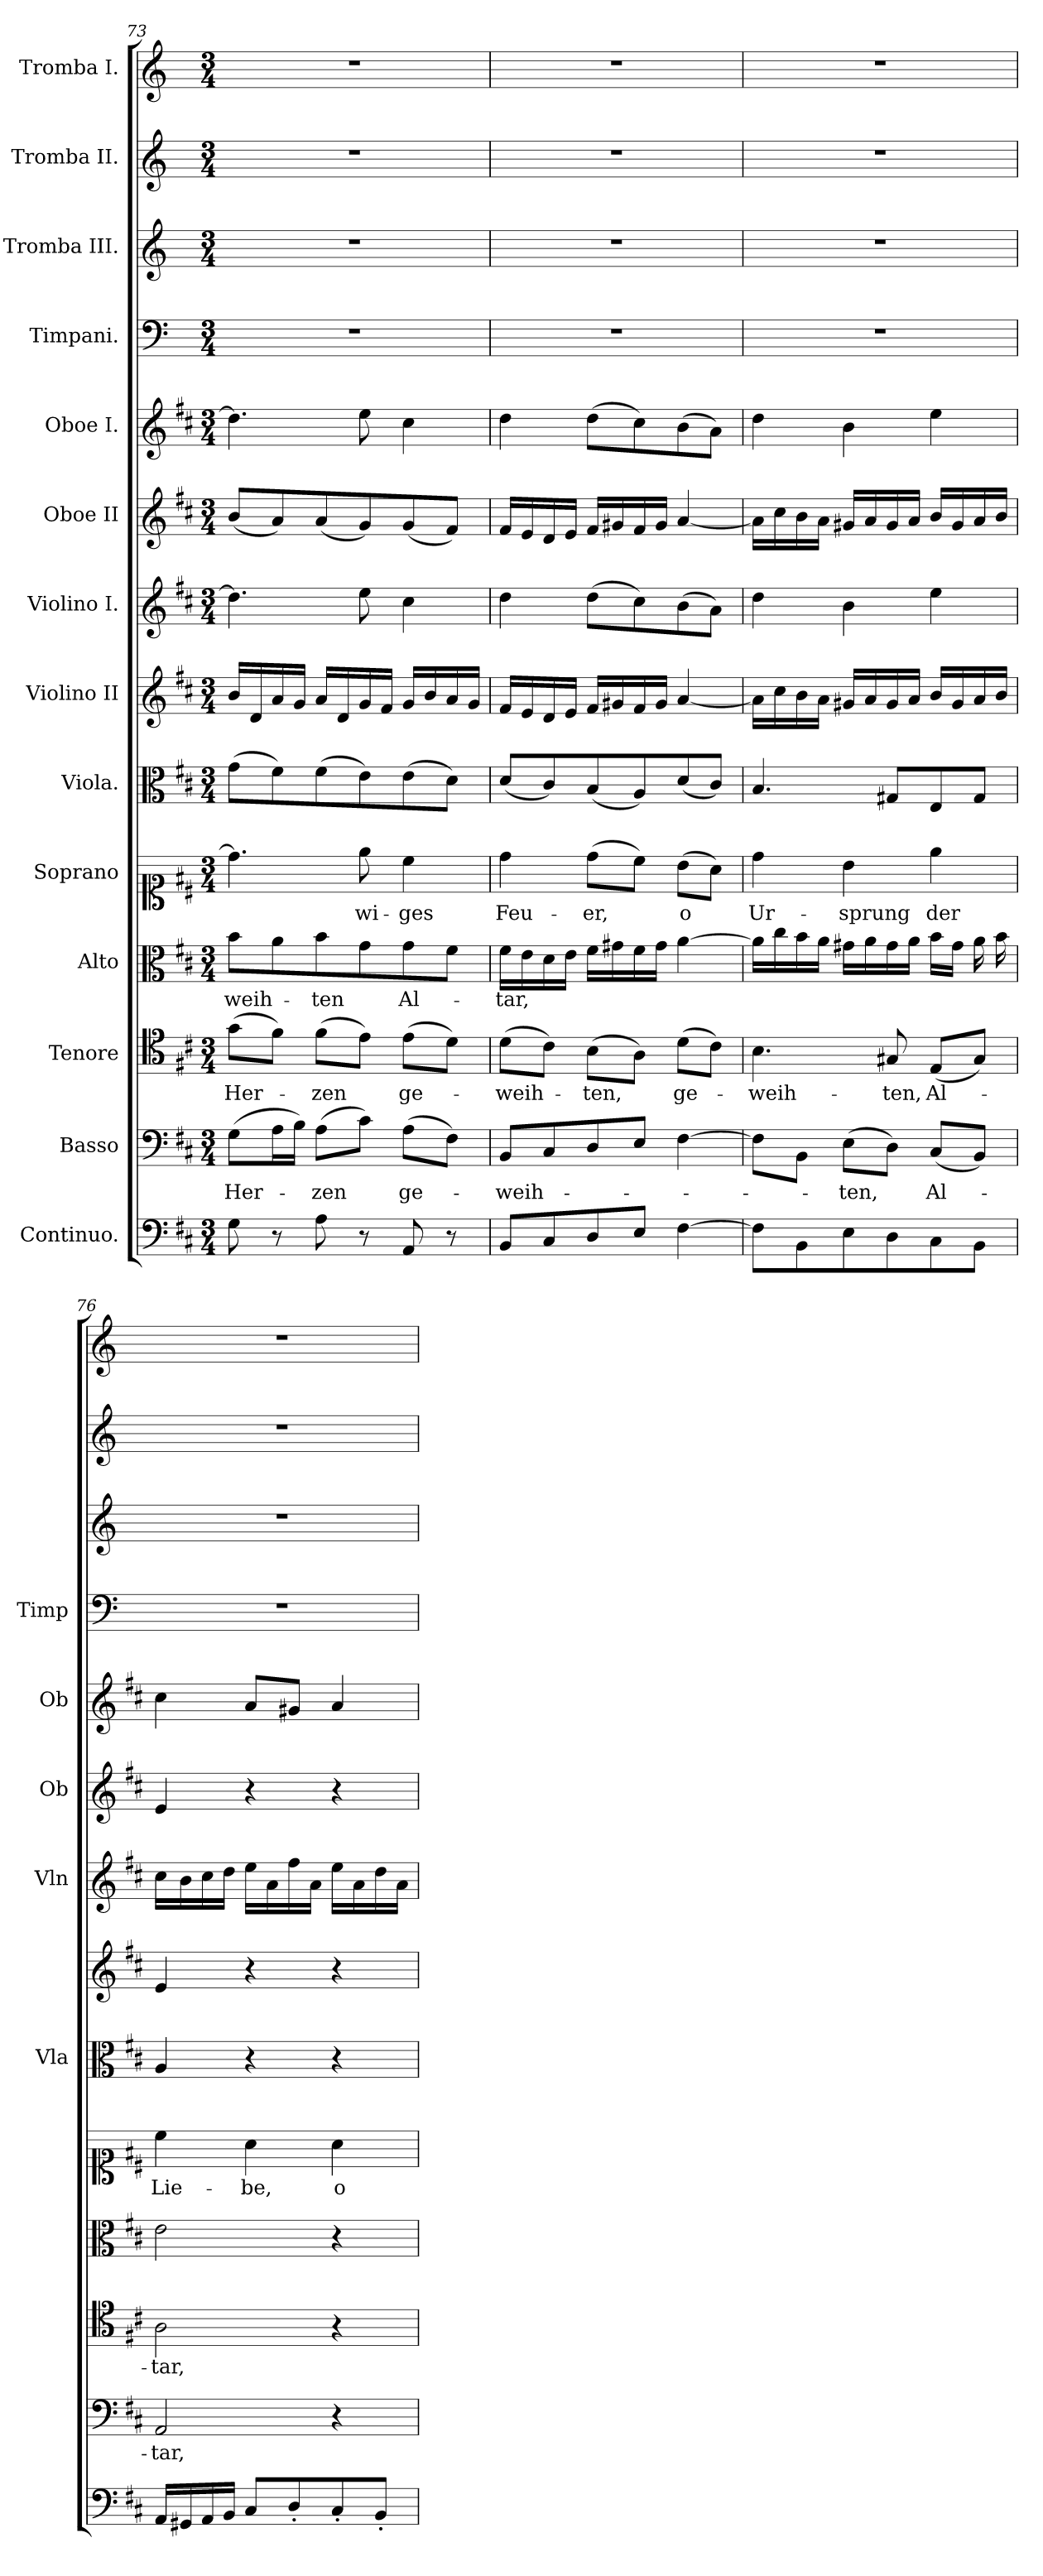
**kern	**kern	**text	**kern	**text	**kern	**text	**kern	**text	**kern	**kern	**kern	**kern	**kern	**kern	**kern	**kern	**kern
*part14	*part13	*part13	*part12	*part12	*part11	*part11	*part10	*part10	*part9	*part8	*part7	*part6	*part5	*part4	*part3	*part2	*part1
*staff14	*staff13	*staff13	*staff12	*staff12	*staff11	*staff11	*staff10	*staff10	*staff9	*staff8	*staff7	*staff6	*staff5	*staff4	*staff3	*staff2	*staff1
*I"Continuo.	*I"Basso	*	*I"Tenore	*	*I"Alto	*	*I"Soprano	*	*I"Viola.	*I"Violino II	*I"Violino I.	*I"Oboe II	*I"Oboe I.	*I"Timpani.	*I"Tromba III.	*I"Tromba II.	*I"Tromba I.
*	*	*	*	*	*	*	*	*	*I'Vla	*	*I'Vln	*I'Ob	*I'Ob	*I'Timp	*	*	*
!!LO:PB:g=z
*clefF4	*clefF4	*	*clefC4	*	*clefC3	*	*clefC1	*	*clefC3	*clefG2	*clefG2	*clefG2	*clefG2	*clefF4	*clefG2	*clefG2	*clefG2
*	*	*	*	*	*	*	*	*	*	*	*	*	*	*ITrd-1c-2	*ITrd-1c-2	*ITrd-1c-2	*ITrd-1c-2
*k[f#c#]	*k[f#c#]	*	*k[f#c#]	*	*k[f#c#]	*	*k[f#c#]	*	*k[f#c#]	*k[f#c#]	*k[f#c#]	*k[f#c#]	*k[f#c#]	*k[f#c#]	*k[f#c#]	*k[f#c#]	*k[f#c#]
*M3/4	*M3/4	*	*M3/4	*	*M3/4	*	*M3/4	*	*M3/4	*M3/4	*M3/4	*M3/4	*M3/4	*M3/4	*M3/4	*M3/4	*M3/4
=73	=73	=73	=73	=73	=73	=73	=73	=73	=73	=73	=73	=73	=73	=73	=73	=73	=73
!	!	!LO:LY:b	!	!LO:LY:b	!	!LO:LY:b	!	!	!	!	!	!	!	!	!	!	!
8G\	(>8G\L	Her-	(>8g\L	Her-	8b\L	-weih-	4.dd\]	.	(>8g\L	16b/LL	4.dd\]	(<8b/L	4.dd\]	2.r	2.r	2.r	2.r
.	.	.	.	.	.	.	.	.	.	16d/	.	.	.	.	.	.	.
8r	16A\L	.	8f#\J)	.	8a\	.	.	.	8f#\)	16a/	.	8a/)	.	.	.	.	.
.	16B\JJ)	.	.	.	.	.	.	.	.	16g/JJ	.	.	.	.	.	.	.
!	!	!LO:LY:b	!	!LO:LY:b	!	!LO:LY:b	!	!	!	!	!	!	!	!	!	!	!
8A\	(>8A\L	zen	(>8f#\L	zen	8b\	-ten	.	.	(>8f#\	16a/LL	.	(<8a/	.	.	.	.	.
.	.	.	.	.	.	.	.	.	.	16d/	.	.	.	.	.	.	.
!	!	!	!	!	!	!	!	!LO:LY:b	!	!	!	!	!	!	!	!	!
8r	8c#\J)	.	8e\J)	.	8g\	.	8ee\	wi-	8e\)	16g/	8ee\	8g/)	8ee\	.	.	.	.
.	.	.	.	.	.	.	.	.	.	16f#/JJ	.	.	.	.	.	.	.
!	!	!LO:LY:b	!	!LO:LY:b	!	!LO:LY:b	!	!LO:LY:b	!	!	!	!	!	!	!	!	!
8AA/	(>8A\L	ge-	(>8e\L	ge-	8g\	Al-	4cc#\	-ges	(>8e\	16g/LL	4cc#\	(<8g/	4cc#\	.	.	.	.
.	.	.	.	.	.	.	.	.	.	16b/	.	.	.	.	.	.	.
8r	8F#\J)	.	8d\J)	.	8f#\J	.	.	.	8d\J)	16a/	.	8f#/J)	.	.	.	.	.
.	.	.	.	.	.	.	.	.	.	16g/JJ	.	.	.	.	.	.	.
=74	=74	=74	=74	=74	=74	=74	=74	=74	=74	=74	=74	=74	=74	=74	=74	=74	=74
!	!	!LO:LY:b	!	!LO:LY:b	!	!LO:LY:b	!	!LO:LY:b	!	!	!	!	!	!	!	!	!
8BB/L	8BB/L	-weih-	(>8d\L	-weih-	16f#\LL	-tar,	4dd\	Feu-	(>8d/L	16f#/LL	4dd\	16f#/LL	4dd\	2.r	2.r	2.r	2.r
.	.	.	.	.	16e\	.	.	.	.	16e/	.	16e/	.	.	.	.	.
8C#/	8C#/	.	8c#\J)	.	16d\	.	.	.	8c#/)	16d/	.	16d/	.	.	.	.	.
.	.	.	.	.	16e\JJ	.	.	.	.	16e/JJ	.	16e/JJ	.	.	.	.	.
!	!	!	!	!LO:LY:b	!	!	!	!LO:LY:b	!	!	!	!	!	!	!	!	!
8D/	8D/	.	(<8B\L	-ten,	16f#\LL	.	(>8dd\L	-er,	(>8B/	16f#/LL	(>8dd\L	16f#/LL	(>8dd\L	.	.	.	.
.	.	.	.	.	16g#X\	.	.	.	.	16g#X/	.	16g#X/	.	.	.	.	.
8E/J	8E/J	.	8A\J)	.	16f#\	.	8cc#\J)	.	8A/)	16f#/	8cc#\)	16f#/	8cc#\)	.	.	.	.
.	.	.	.	.	16g#\JJ	.	.	.	.	16g#/JJ	.	16g#/JJ	.	.	.	.	.
!	!	!	!	!LO:LY:b	!	!	!	!LO:LY:b	!	!	!	!	!	!	!	!	!
[4F#\	[4F#\	.	(>8d\L	ge-	[4a\	.	(<8b\L	o	(>8d/	[4a/	(>8b\	[4a/	(>8b\	.	.	.	.
.	.	.	8c#\J)	.	.	.	8a\J)	.	8c#/J)	.	8a\J)	.	8a\J)	.	.	.	.
=75	=75	=75	=75	=75	=75	=75	=75	=75	=75	=75	=75	=75	=75	=75	=75	=75	=75
!	!	!	!	!LO:LY:b	!	!	!	!LO:LY:b	!	!	!	!	!	!	!	!	!
8F#\L]	8F#\L]	.	4.B\	-weih-	16a\LL]	.	4dd\	Ur-	4.B/	16a\LL]	4dd\	16a\LL]	4dd\	2.r	2.r	2.r	2.r
.	.	.	.	.	16cc#\	.	.	.	.	16cc#\	.	16cc#\	.	.	.	.	.
8BB\	8BB\J	.	.	.	16b\	.	.	.	.	16b\	.	16b\	.	.	.	.	.
.	.	.	.	.	16a\JJ	.	.	.	.	16a\JJ	.	16a\JJ	.	.	.	.	.
!	!	!LO:LY:b	!	!	!	!	!	!LO:LY:b	!	!	!	!	!	!	!	!	!
8E\	(>8E\L	-ten,	.	.	16g#X\LL	.	4b\	-sprung	.	16g#X/LL	4b\	16g#X/LL	4b\	.	.	.	.
.	.	.	.	.	16a\	.	.	.	.	16a/	.	16a/	.	.	.	.	.
!	!	!	!	!LO:LY:b	!	!	!	!	!	!	!	!	!	!	!	!	!
8D\	8D\J)	.	8G#X/	-ten,	16g#\	.	.	.	8G#X/L	16g#/	.	16g#/	.	.	.	.	.
.	.	.	.	.	16a\JJ	.	.	.	.	16a/JJ	.	16a/JJ	.	.	.	.	.
!	!	!LO:LY:b	!	!LO:LY:b	!	!	!	!LO:LY:b	!	!	!	!	!	!	!	!	!
8C#\	(<8C#/L	Al-	(<8E/L	Al-	16b\LL	.	4ee\	der	8E/	16b/LL	4ee\	16b/LL	4ee\	.	.	.	.
.	.	.	.	.	16g#\JJ	.	.	.	.	16g#/	.	16g#/	.	.	.	.	.
8BB\J	8BB/J)	.	8G#/J)	.	16a\	.	.	.	8G#/J	16a/	.	16a/	.	.	.	.	.
.	.	.	.	.	16b\	.	.	.	.	16b/JJ	.	16b/JJ	.	.	.	.	.
=76	=76	=76	=76	=76	=76	=76	=76	=76	=76	=76	=76	=76	=76	=76	=76	=76	=76
!	!	!LO:LY:b	!	!LO:LY:b	!	!	!	!LO:LY:b	!	!	!	!	!	!	!	!	!
16AA/LL	2AA/	-tar,	2A\	-tar,	2e\	.	4cc#\	Lie-	4A/	4e/	16cc#\LL	4e/	4cc#\	2.r	2.r	2.r	2.r
16GG#X/	.	.	.	.	.	.	.	.	.	.	16b\	.	.	.	.	.	.
16AA/	.	.	.	.	.	.	.	.	.	.	16cc#\	.	.	.	.	.	.
16BB/JJ	.	.	.	.	.	.	.	.	.	.	16dd\JJ	.	.	.	.	.	.
!	!	!	!	!	!	!	!	!LO:LY:b	!	!	!	!	!	!	!	!	!
8C#/L	.	.	.	.	.	.	4a\	-be,	4r	4r	16ee\LL	4r	8a/L	.	.	.	.
.	.	.	.	.	.	.	.	.	.	.	16a\	.	.	.	.	.	.
8D'/	.	.	.	.	.	.	.	.	.	.	16ff#\	.	8g#X/J	.	.	.	.
.	.	.	.	.	.	.	.	.	.	.	16a\JJ	.	.	.	.	.	.
!	!	!	!	!	!	!	!	!LO:LY:b	!	!	!	!	!	!	!	!	!
8C#'/	4r	.	4r	.	4r	.	4a\	o	4r	4r	16ee\LL	4r	4a/	.	.	.	.
.	.	.	.	.	.	.	.	.	.	.	16a\	.	.	.	.	.	.
8BB'/J	.	.	.	.	.	.	.	.	.	.	16dd\	.	.	.	.	.	.
.	.	.	.	.	.	.	.	.	.	.	16a\JJ	.	.	.	.	.	.
=	=	=	=	=	=	=	=	=	=	=	=	=	=	=	=	=	=
*-	*-	*-	*-	*-	*-	*-	*-	*-	*-	*-	*-	*-	*-	*-	*-	*-	*-
